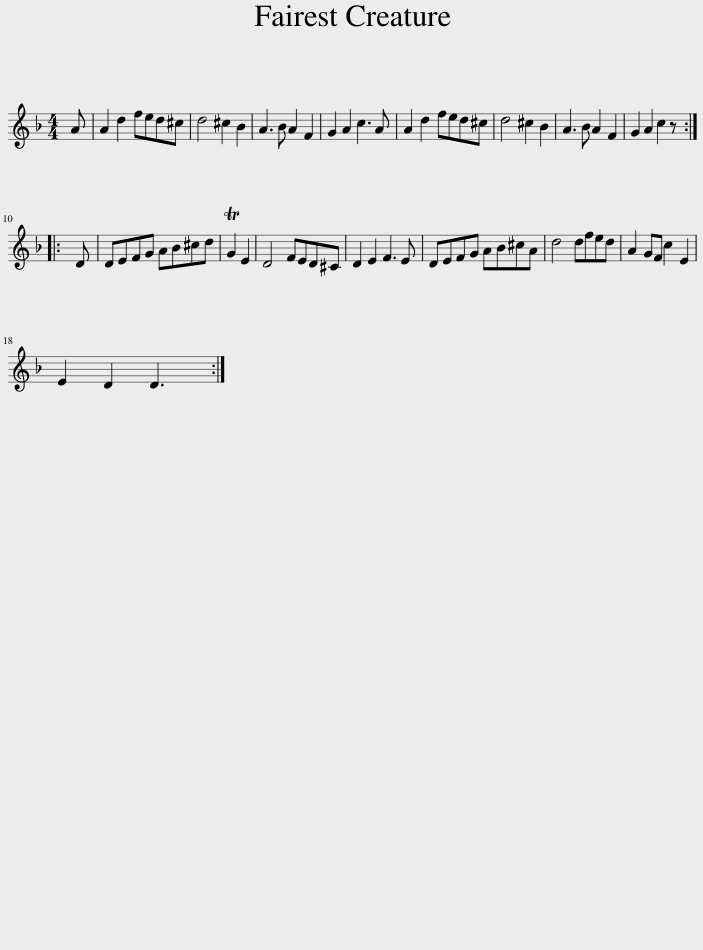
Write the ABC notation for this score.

X:1
L:1/8
M:4/4
I:linebreak $
K:Dmin
V:1 treble
V:1
 A | A2 d2 fed^c | d4 ^c2 B2 | A3 B A2 F2 | G2 A2 c3 A | %5
 A2 d2 fed^c | d4 ^c2 B2 | A3 B A2 F2 | G2 A2 c2 z ::$ D | %10
 DEFG AB^cd | TG2 E2 | D4 FED^C | D2 E2 F3 E | DEFG AB^cA | %15
 d4 dfed | A2 GF c2 E2 |$ E2 D2 D3 :| %18
